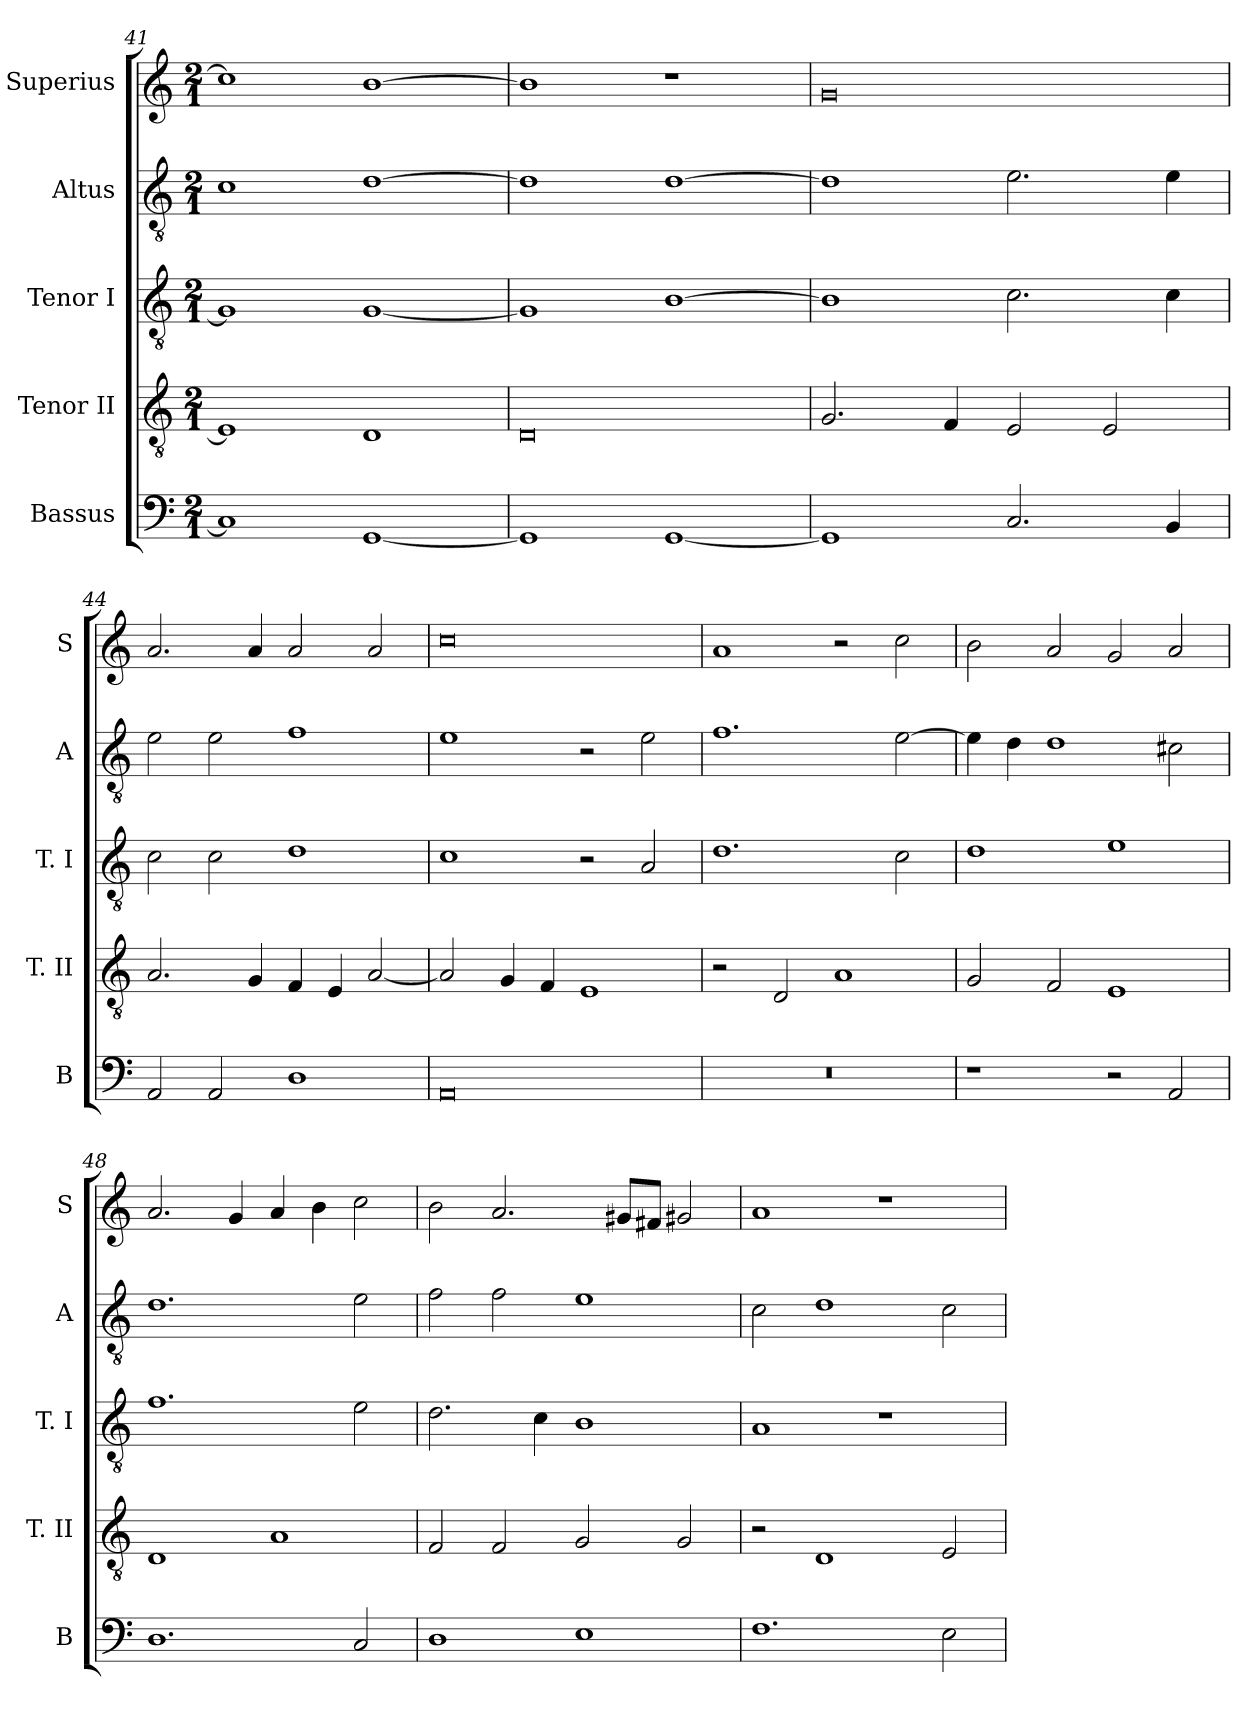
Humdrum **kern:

**kern	**kern	**kern	**kern	**kern
*part5	*part4	*part3	*part2	*part1
*staff5	*staff4	*staff3	*staff2	*staff1
*I"Bassus	*I"Tenor II	*I"Tenor I	*I"Altus	*I"Superius
*I'B	*I'T. II	*I'T. I	*I'A	*I'S
*clefF4	*clefGv2	*clefGv2	*clefGv2	*clefG2
*k[]	*k[]	*k[]	*k[]	*k[]
*C:	*C:	*C:	*C:	*C:
*M2/1	*M2/1	*M2/1	*M2/1	*M2/1
=41	=41	=41	=41	=41
1C]	1E]	1G]	1c	1cc]
[1GG	1D	[1G	[1d	[1b
=42	=42	=42	=42	=42
1GG]	0D	1G]	1d]	1b]
[1GG	.	[1B	[1d	1r
=43	=43	=43	=43	=43
1GG]	2.G	1B]	1d]	0g
.	4F	.	.	.
2.C	2E	2.c	2.e	.
.	2E	.	.	.
4BB	.	4c	4e	.
=44	=44	=44	=44	=44
2AA	2.A	2c	2e	2.a
2AA	.	2c	2e	.
.	4G	.	.	4a
1D	4F	1d	1f	2a
.	4E	.	.	.
.	[2A	.	.	2a
=45	=45	=45	=45	=45
0AA	2A]	1c	1e	0cc
.	4G	.	.	.
.	4F	.	.	.
.	1E	2r	2r	.
.	.	2A	2e	.
=46	=46	=46	=46	=46
0r	2r	1.d	1.f	1a
.	2D	.	.	.
.	1A	.	.	2r
.	.	2c	[2e	2cc
=47	=47	=47	=47	=47
1r	2G	1d	4e]	2b
.	.	.	4d	.
.	2F	.	1d	2a
2r	1E	1e	.	2g
2AA	.	.	2c#X	2a
=48	=48	=48	=48	=48
1.D	1D	1.f	1.d	2.a
.	.	.	.	4g
.	1A	.	.	4a
.	.	.	.	4b
2C	.	2e	2e	2cc
=49	=49	=49	=49	=49
1D	2F	2.d	2f	2b
.	2F	.	2f	2.a
.	.	4c	.	.
1E	2G	1B	1e	.
.	.	.	.	8g#XL
.	.	.	.	8f#XJ
.	2G	.	.	2g#X
=50	=50	=50	=50	=50
1.F	2r	1A	2c	1a
.	1D	.	1d	.
.	.	1r	.	1r
2E	2E	.	2c	.
=	=	=	=	=
*-	*-	*-	*-	*-
